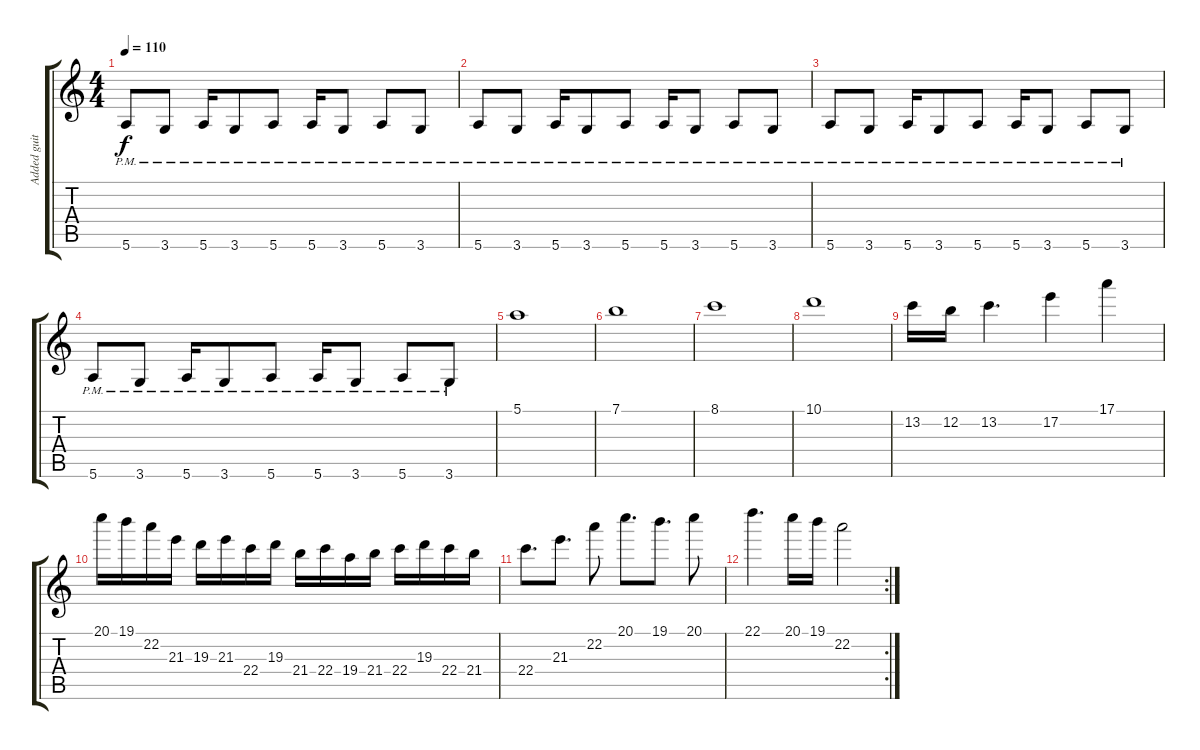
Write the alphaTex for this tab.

\track ("Added guitar" "Added guit") {instrument distortionguitar}
\staff {score tabs}
\tuning (E4 B3 G3 D3 A2 E2) {hide}
\ts (4 4)
\tempo 110
\clef g2
\ks c
5.6{pm}.8{dy f} 3.6{pm}.8 5.6{pm}.16 3.6{pm}.8 5.6{pm}.8 5.6{pm}.16 3.6{pm}.8 5.6{pm}.8 3.6{pm}.8 |
5.6{pm}.8 3.6{pm}.8 5.6{pm}.16 3.6{pm}.8 5.6{pm}.8 5.6{pm}.16 3.6{pm}.8 5.6{pm}.8 3.6{pm}.8 |
5.6{pm}.8 3.6{pm}.8 5.6{pm}.16 3.6{pm}.8 5.6{pm}.8 5.6{pm}.16 3.6{pm}.8 5.6{pm}.8 3.6{pm}.8 |
5.6{pm}.8 3.6{pm}.8 5.6{pm}.16 3.6{pm}.8 5.6{pm}.8 5.6{pm}.16 3.6{pm}.8 5.6{pm}.8 3.6{pm}.8 |
5.1.1 |
7.1.1 |
8.1.1 |
10.1.1 |
13.2.16 12.2.16 13.2.4{d} 17.2.4 17.1.4 |
20.1.16 19.1.16 22.2.16 21.3.16 19.3.16 21.3.16 22.4.16 19.3.16 21.4.16 22.4.16 19.4.16 21.4.16 22.4.16 19.3.16 22.4.16 21.4.16 |
22.4.8{d} 21.3.8{d} 22.2.8 20.1.8{d} 19.1.8{d} 20.1.8 |
\rc 2
22.1.4{d} 20.1.16 19.1.16 22.2.2
